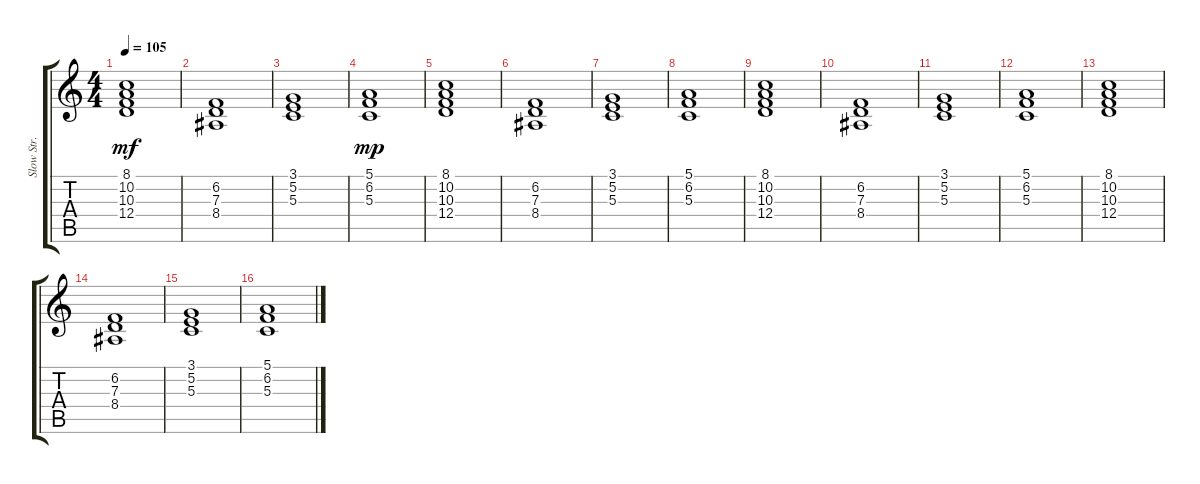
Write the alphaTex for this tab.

\track ("Slow Str." "Slow Str.") {instrument stringensemble2}
\staff {score tabs}
\tuning (E4 B3 G3 D3 A2 E2) {hide}
\ts (4 4)
\tempo 105
\clef g2
\ks c
(8.1 10.2 10.3 12.4).1{dy mf} |
(6.2 7.3 8.4).1 |
(3.1 5.2 5.3).1 |
(5.1 6.2 5.3).1{dy mp} |
(8.1 10.2 10.3 12.4).1 |
(6.2 7.3 8.4).1 |
(3.1 5.2 5.3).1 |
(5.1 6.2 5.3).1 |
(8.1 10.2 10.3 12.4).1 |
(6.2 7.3 8.4).1 |
(3.1 5.2 5.3).1 |
(5.1 6.2 5.3).1 |
(8.1 10.2 10.3 12.4).1 |
(6.2 7.3 8.4).1 |
(3.1 5.2 5.3).1 |
(5.1 6.2 5.3).1
